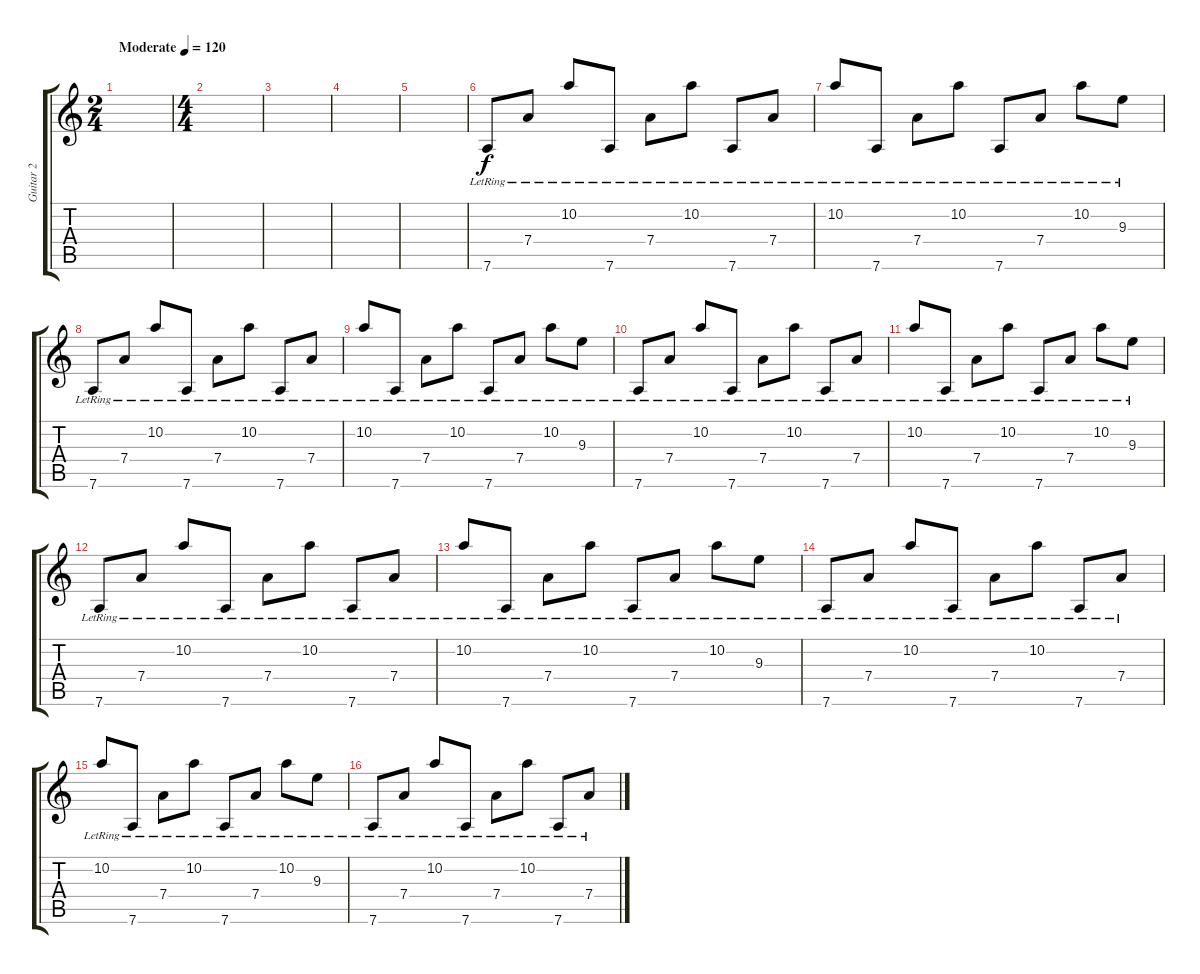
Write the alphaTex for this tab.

\track ("Guitar 2" "Guitar 2") {instrument electricguitarjazz}
\staff {score tabs}
\tuning (E4 B3 G3 D3 A2 D2) {hide}
\ts (2 4)
\tempo (120 "Moderate")
\clef g2
\ks c
|
\ts (4 4)
|
|
|
|
7.6{lr}.8 7.4{lr}.8 10.2{lr}.8 7.6{lr}.8 7.4{lr}.8 10.2{lr}.8 7.6{lr}.8 7.4{lr}.8 |
10.2{lr}.8 7.6{lr}.8 7.4{lr}.8 10.2{lr}.8 7.6{lr}.8 7.4{lr}.8 10.2{lr}.8 9.3{lr}.8 |
7.6{lr}.8 7.4{lr}.8 10.2{lr}.8 7.6{lr}.8 7.4{lr}.8 10.2{lr}.8 7.6{lr}.8 7.4{lr}.8 |
10.2{lr}.8 7.6{lr}.8 7.4{lr}.8 10.2{lr}.8 7.6{lr}.8 7.4{lr}.8 10.2{lr}.8 9.3{lr}.8 |
7.6{lr}.8 7.4{lr}.8 10.2{lr}.8 7.6{lr}.8 7.4{lr}.8 10.2{lr}.8 7.6{lr}.8 7.4{lr}.8 |
10.2{lr}.8 7.6{lr}.8 7.4{lr}.8 10.2{lr}.8 7.6{lr}.8 7.4{lr}.8 10.2{lr}.8 9.3{lr}.8 |
7.6{lr}.8 7.4{lr}.8 10.2{lr}.8 7.6{lr}.8 7.4{lr}.8 10.2{lr}.8 7.6{lr}.8 7.4{lr}.8 |
10.2{lr}.8 7.6{lr}.8 7.4{lr}.8 10.2{lr}.8 7.6{lr}.8 7.4{lr}.8 10.2{lr}.8 9.3{lr}.8 |
7.6{lr}.8 7.4{lr}.8 10.2{lr}.8 7.6{lr}.8 7.4{lr}.8 10.2{lr}.8 7.6{lr}.8 7.4{lr}.8 |
10.2{lr}.8 7.6{lr}.8 7.4{lr}.8 10.2{lr}.8 7.6{lr}.8 7.4{lr}.8 10.2{lr}.8 9.3{lr}.8 |
7.6{lr}.8 7.4{lr}.8 10.2{lr}.8 7.6{lr}.8 7.4{lr}.8 10.2{lr}.8 7.6{lr}.8 7.4{lr}.8
